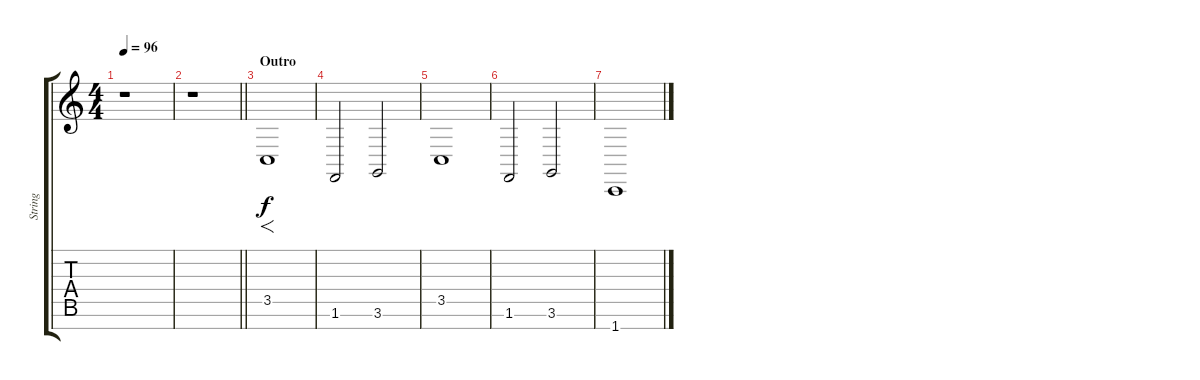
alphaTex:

\track ("String" "String") {instrument stringensemble1}
\staff {score tabs}
\tuning (E4 B3 G3 D3 A2 E2 B1) {hide}
\ts (4 4)
\tempo 96
\clef g2
\ks c
r.1{dy f} |
\barLineRight lightlight
r.1 |
\section ("" "Outro")
3.5.1{f} |
1.6.2 3.6.2 |
3.5.1 |
1.6.2 3.6.2 |
1.7.1
